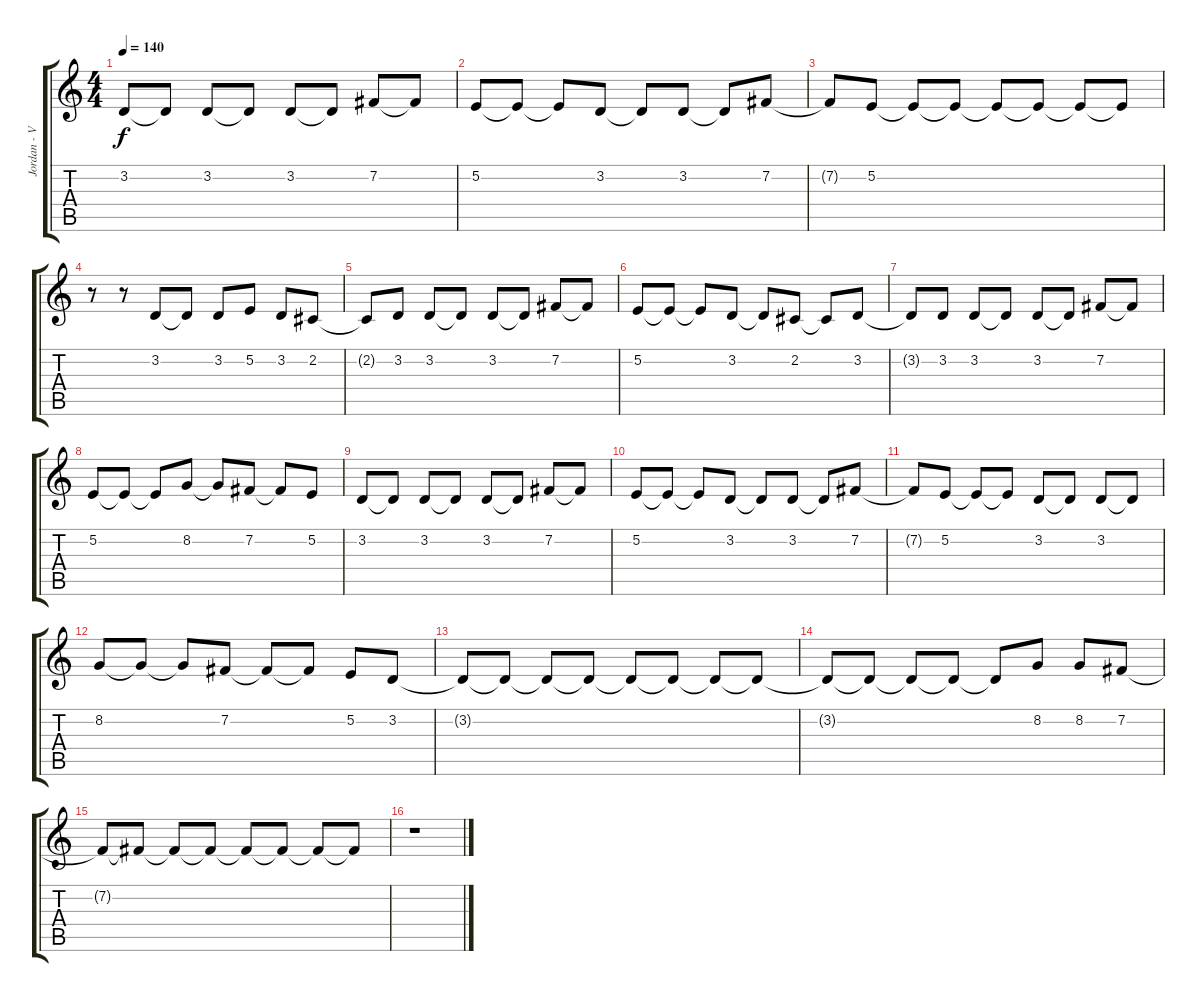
\track ("Jordan - Vocals" "Jordan - V") {instrument harmonica}
\staff {score tabs}
\tuning (E4 B3 G3 D3 A2 E2) {hide}
\ts (4 4)
\tempo 140
\clef g2
\ks c
3.2.8{dy f} 3.2{t}.8 3.2.8 3.2{t}.8 3.2.8 3.2{t}.8 7.2.8 7.2{t}.8 |
5.2.8 5.2{t}.8 5.2{t}.8 3.2.8 3.2{t}.8 3.2.8 3.2{t}.8 7.2.8 |
7.2{t}.8 5.2.8 5.2{t}.8 5.2{t}.8 5.2{t}.8 5.2{t}.8 5.2{t}.8 5.2{t}.8 |
r.8 r.8 3.2.8 3.2{t}.8 3.2.8 5.2.8 3.2.8 2.2.8 |
2.2{t}.8 3.2.8 3.2.8 3.2{t}.8 3.2.8 3.2{t}.8 7.2.8 7.2{t}.8 |
5.2.8 5.2{t}.8 5.2{t}.8 3.2.8 3.2{t}.8 2.2.8 2.2{t}.8 3.2.8 |
3.2{t}.8 3.2.8 3.2.8 3.2{t}.8 3.2.8 3.2{t}.8 7.2.8 7.2{t}.8 |
5.2.8 5.2{t}.8 5.2{t}.8 8.2.8 8.2{t}.8 7.2.8 7.2{t}.8 5.2.8 |
3.2.8 3.2{t}.8 3.2.8 3.2{t}.8 3.2.8 3.2{t}.8 7.2.8 7.2{t}.8 |
5.2.8 5.2{t}.8 5.2{t}.8 3.2.8 3.2{t}.8 3.2.8 3.2{t}.8 7.2.8 |
7.2{t}.8 5.2.8 5.2{t}.8 5.2{t}.8 3.2.8 3.2{t}.8 3.2.8 3.2{t}.8 |
8.2.8 8.2{t}.8 8.2{t}.8 7.2.8 7.2{t}.8 7.2{t}.8 5.2.8 3.2.8 |
3.2{t}.8 3.2{t}.8 3.2{t}.8 3.2{t}.8 3.2{t}.8 3.2{t}.8 3.2{t}.8 3.2{t}.8 |
3.2{t}.8 3.2{t}.8 3.2{t}.8 3.2{t}.8 3.2{t}.8 8.2.8 8.2.8 7.2.8 |
7.2{t}.8 7.2{t}.8 7.2{t}.8 7.2{t}.8 7.2{t}.8 7.2{t}.8 7.2{t}.8 7.2{t}.8 |
r.1
